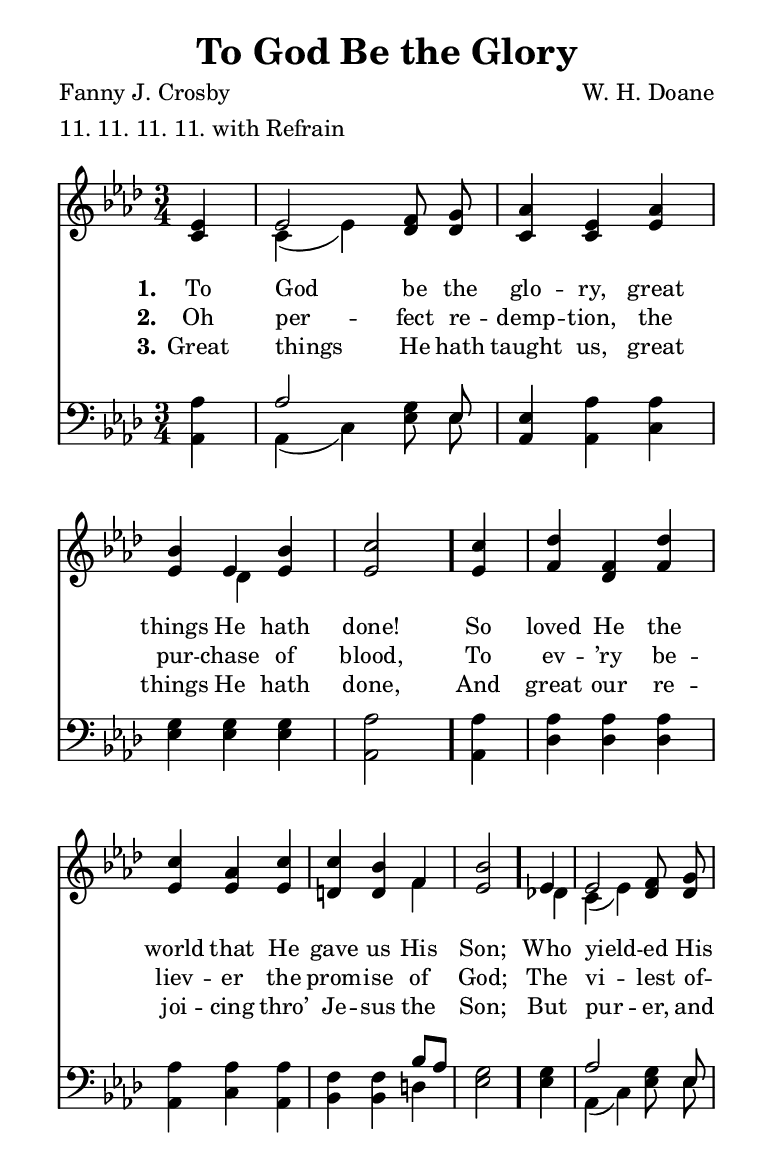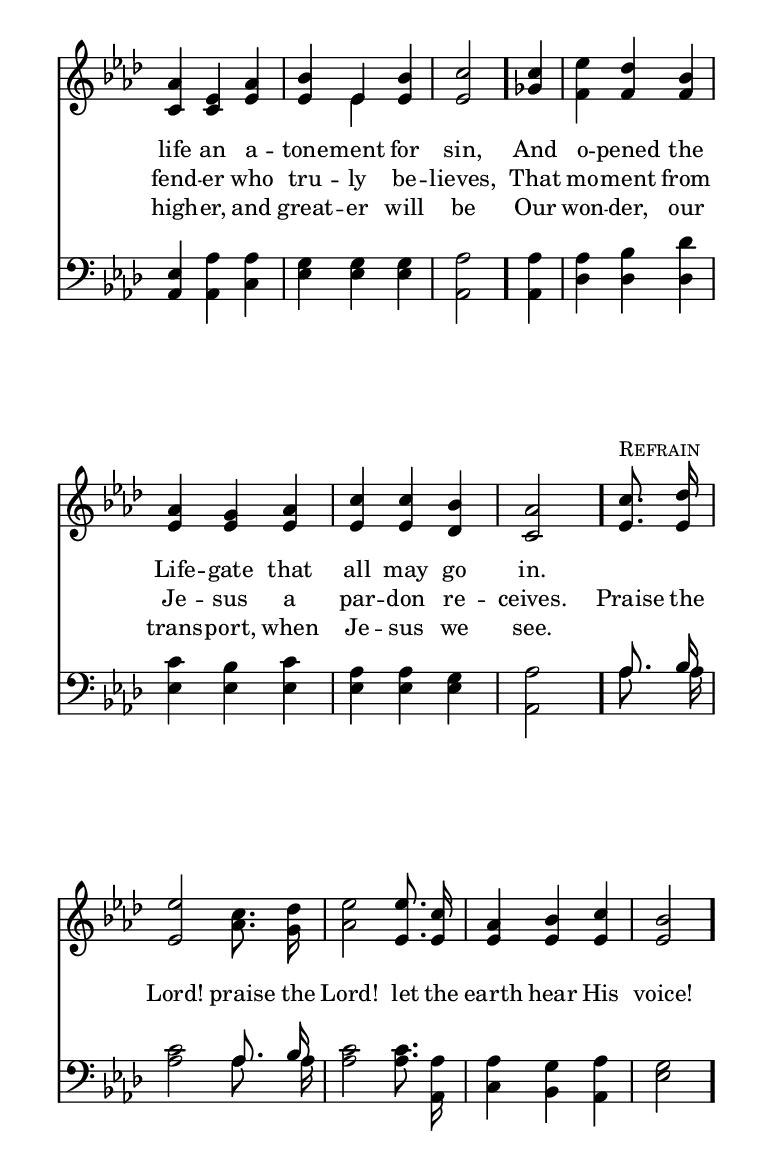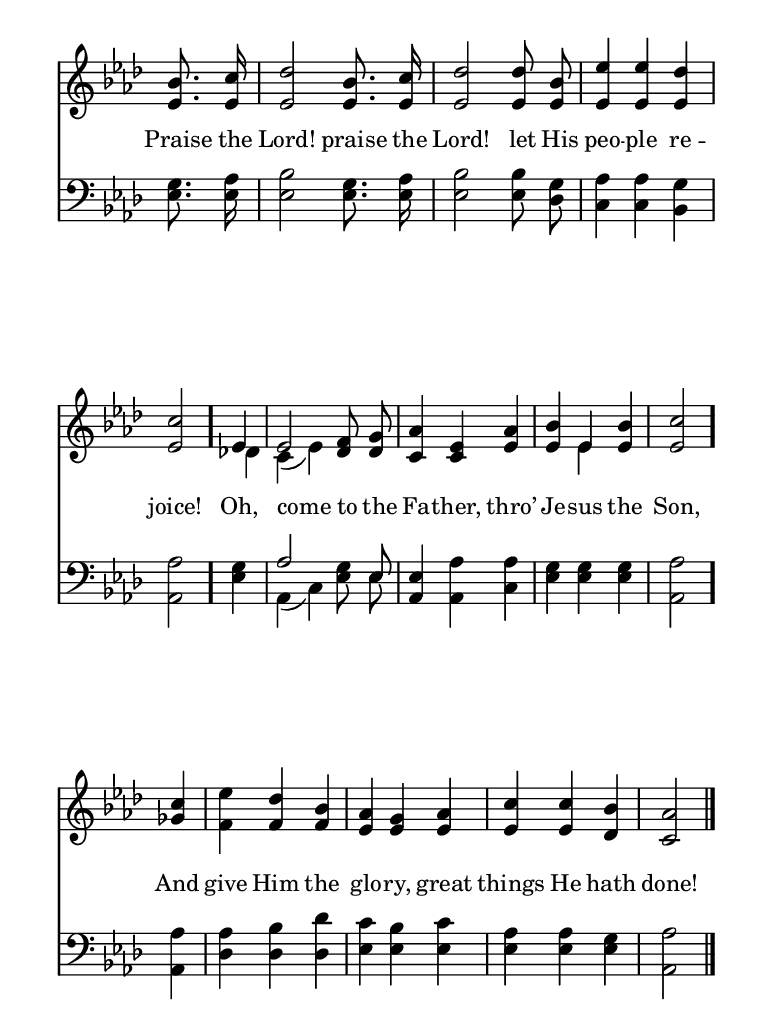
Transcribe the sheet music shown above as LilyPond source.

\include "common/global.ily"
\paper {
  \include "common/paper.ily"
  ragged-last-bottom = ##t
  system-count = #(cond (is-eogsized 6) (#t #f))
  systems-per-page = #(cond (is-eogsized 5) (#t #f))
}

\header{
  %gospel
  hymnnumber = "130"
  title = "To God Be the Glory"
  tunename = ""
  meter = "11. 11. 11. 11. with Refrain"
  poet = "Fanny J. Crosby"
  composer = "W. H. Doane"
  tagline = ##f
}

% for fermata in MIDI
ta = { \tempo 4=100 }
tb = { \tempo 4=50 }

patternAA = { c4 | c2      c8 c8 | c4 c4 c4 | c4 c4 c4 | c2 }
patternAB = { c4 | c4( c4) c8 c8 | c4 c4 c4 | c4 c4 c4 | c2 }

patternBA = { c4 | c4 c4 c4 | c4 c4 c4 | c4 c4 c4      | c2 }
patternBB = { c4 | c4 c4 c4 | c4 c4 c4 | c4 c4 c8[ c8] | c2 }

patternCA = { c8. c16 | c2 c8. c16 | c2 }
patternCB = { c8. c16 | c4 c4 c4 | c2 }
patternCC = { c8  c8  | c4 c4 c4 | c2 }

global = {
  \include "common/overrides.ily"
  \override Staff.TimeSignature.style = #'numbered
  \time 3/4
  \override Score.MetronomeMark.transparent = ##t % hide all fermata changes too
  \ta
  \key aes \major
  \partial 4
  \autoBeamOff
}

notesSoprano = {
\global
\relative c' {

  \changePitch \patternAA { ees | ees f g | aes ees aes | bes ees, bes' | c }
  \changePitch \patternBA { c des f, des' | c aes c | c bes f | bes }
  \changePitch \patternAA { ees, | ees f g | aes ees aes | bes ees, bes' | c }
  \changePitch \patternBA { c | ees des bes | aes g aes | c c bes | aes }

  << s^\markup { \small \caps "Refrain" }
  \changePitch \patternCA { c des | ees c des | ees } >>
  \changePitch \patternCB { ees c | aes bes c | bes }
  \changePitch \patternCA { bes c | des bes c | des }
  \changePitch \patternCC { des bes | ees ees des | c }
  \changePitch \patternAA { ees, | ees f g | aes ees aes | bes ees, bes' | c }
  \changePitch \patternBA { c | ees des bes | aes g aes | c c bes | aes }

  \bar "|."

}
}

notesAlto = {
\global
\relative e' {

  \changePitch \patternAB { c | c ees des des | c c ees | ees des ees | ees }
  \changePitch \patternBA { ees | f des f | ees ees ees | d d f | ees }
  \changePitch \patternAB { des! | c ees des des | c c ees | ees ees ees | ees }
  \changePitch \patternBA { ges | f f f | ees ees ees | ees ees des | c }

  \changePitch \patternCA { ees ees | ees aes g | aes }
  \changePitch \patternCB { ees ees | ees ees ees | ees }
  \changePitch \patternCA { ees ees | ees ees ees | ees }
  \changePitch \patternCC { ees ees | ees ees ees | ees }
  \changePitch \patternAB { des! | c ees des des | c c ees | ees ees ees | ees }
  \changePitch \patternBA { ges | f f f | ees ees ees | ees ees des | c }

}
}

notesTenor = {
\global
\relative a {

  \changePitch \patternAA { aes | aes g ees | ees aes aes | g g g | aes }
  \changePitch \patternBB { aes | aes aes aes | aes aes aes | f f bes aes | g }
  \changePitch \patternAA { g | aes g ees | ees aes aes | g g g | aes }
  \changePitch \patternBA { aes | aes bes des | c bes c | aes aes g | aes }

  \changePitch \patternCA { aes bes | c aes bes | c }
  \changePitch \patternCB { c aes | aes g aes | g }
  \changePitch \patternCA { g aes | bes g aes | bes }
  \changePitch \patternCC { bes g | aes aes g | aes }
  \changePitch \patternAA { g | aes g ees | ees aes aes | g g g | aes }
  \changePitch \patternBA { aes | aes bes des | c bes c | aes aes g | aes }

}
}

notesBass = {
\global
\relative f, {

  \changePitch \patternAB { aes | aes c | ees ees | aes, aes c | ees ees ees | aes, }
  \changePitch \patternBA { aes | des des des | aes c aes | bes bes d | ees }
  \changePitch \patternAB { ees | aes, c ees ees | aes, aes c | ees ees ees | aes, }
  \changePitch \patternBA { aes | des des des | ees ees ees | ees ees ees | aes, }

  \changePitch \patternCA { aes' aes | aes aes aes | aes }
  \changePitch \patternCB { aes aes, | c bes aes | ees' }
  \changePitch \patternCA { ees ees | ees ees ees | ees }
  \changePitch \patternCC { ees des | c c bes | aes }
  \changePitch \patternAB { ees' | aes, c ees ees | aes, aes c | ees ees ees | aes, }
  \changePitch \patternBA { aes | des des des | ees ees ees | ees ees ees | aes, }

}
}

Refrain = \lyricmode {

Praise the Lord! praise the Lord! let the earth hear His voice! \bar "."
Praise the Lord! praise the Lord! let His peo -- ple re -- joice! \bar "."
Oh, come to the Fa -- ther, thro’ Je -- sus the Son, \bar "."
And give Him the glo -- ry, great things He hath done! \bar "."

}

wordsA = \lyricmode {
\set stanza = "1."

To God be the glo -- ry, great things He hath done! \bar "."
So loved He the world that He gave us His Son; \bar "."
Who yield -- ed His life an a -- tone -- ment for sin, \bar "."
And o -- pened the Life -- gate that all may go in. \bar "."

}

wordsB = \lyricmode {
\set stanza = "2."

Oh per -- fect re -- demp -- tion, the pur -- chase of blood,
To ev -- ’ry be -- liev -- er the prom -- ise of God;
The vi -- lest of -- fend -- er who tru -- ly be -- lieves,
That mo -- ment from Je -- sus a par -- don re -- ceives.

{ \eogbreak }
\Refrain

}

wordsC = \lyricmode {
\set stanza = "3."

Great things He hath taught us, great things He hath done,
And great our re -- joi -- cing thro’ Je -- sus the Son;
But pur -- er, and high -- er, and great -- er will be
Our won -- der, our trans -- port, when Je -- sus we see.

}

\score {
  \context ChoirStaff <<
    \context Staff = upper <<
      \set Staff.autoBeaming = ##f
      \set ChoirStaff.systemStartDelimiter = #'SystemStartBar
      \set ChoirStaff.printPartCombineTexts = ##f
      \partcombine #'(2 . 9) \notesSoprano \notesAlto
      \context NullVoice = altos { \voiceTwo << \notesAlto >> }
      \context Lyrics = one   \lyricsto altos \wordsA
      \context Lyrics = two   \lyricsto altos \wordsB
      \context Lyrics = three \lyricsto altos \wordsC
    >>
    \context Staff = men <<
      \set Staff.autoBeaming = ##f
      \clef bass
      \set ChoirStaff.printPartCombineTexts = ##f
      \partcombine #'(2 . 9) \notesTenor \notesBass
    >>
  >>
  \layout {
    \include "common/layout.ily"
  }
  \midi{
    \include "common/midi.ily"
  }
}

\version "2.19.49"  % necessary for upgrading to future LilyPond versions.

% vi:set et ts=2 sw=2 ai nocindent syntax=lilypond:
